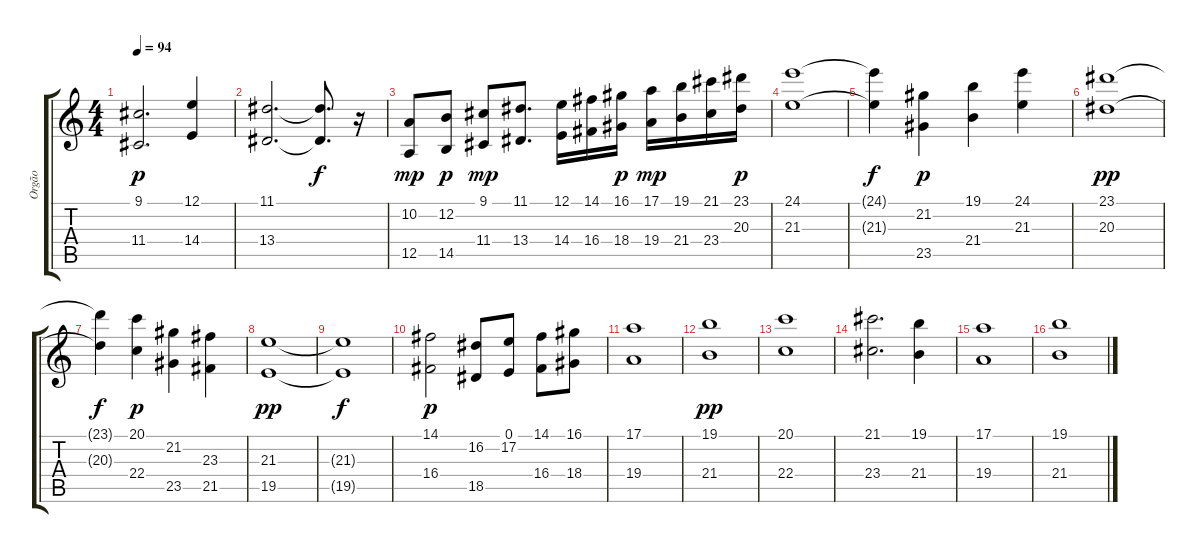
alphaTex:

\track ("Orgão" "Orgão") {instrument stringensemble2}
\staff {score tabs}
\tuning (E4 B3 G3 D3 A2 E2) {hide}
\ts (4 4)
\tempo 94
\clef g2
\ks c
(9.1 11.4).2{d dy p} (12.1 14.4).4 |
(11.1 13.4).2{d} (11.1{t} 13.4{t}).8{d dy f} r.16 |
(10.2 12.5).8{dy mp} (12.2 14.5).8{dy p} (9.1 11.4).8{dy mp} (11.1 13.4).8{d} (12.1 14.4).16 (14.1 16.4).16 (16.1 18.4).16{dy p} (17.1 19.4).16{dy mp} (19.1 21.4).16 (21.1 23.4).16 (23.1 20.3).16{dy p} |
(24.1 21.3).1 |
(24.1{t} 21.3{t}).4{dy f} (21.2 23.5).4{dy p} (19.1 21.4).4 (24.1 21.3).4 |
(23.1 20.3).1{dy pp} |
(23.1{t} 20.3{t}).4{dy f} (20.1 22.4).4{dy p} (21.2 23.5).4 (23.3 21.5).4 |
(21.3 19.5).1{dy pp} |
(21.3{t} 19.5{t}).1{dy f} |
(14.1 16.4).2{dy p} (16.2 18.5).8 (0.1 17.2).8 (14.1 16.4).8 (16.1 18.4).8 |
(17.1 19.4).1 |
(19.1 21.4).1{dy pp} |
(20.1 22.4).1 |
(21.1 23.4).2{d} (19.1 21.4).4 |
(17.1 19.4).1 |
(19.1 21.4).1
